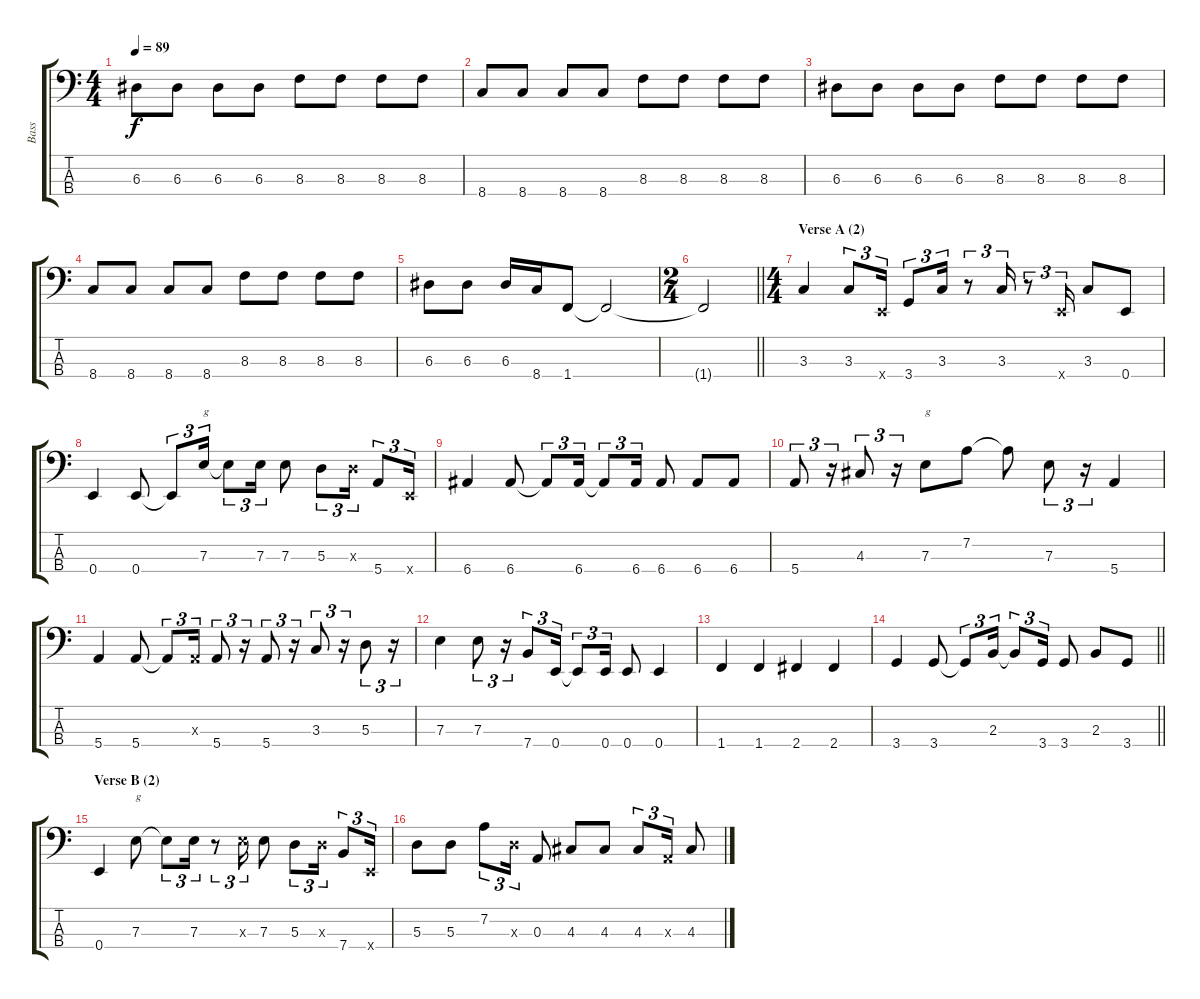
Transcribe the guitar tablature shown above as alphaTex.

\track ("Bass" "Bass") {instrument electricbassfinger}
\staff {score tabs}
\tuning (G2 D2 A1 E1) {hide}
\ts (4 4)
\tempo 89
\clef f4
\ks c
6.3.8{dy f} 6.3.8 6.3.8 6.3.8 8.3.8 8.3.8 8.3.8 8.3.8 |
8.4.8 8.4.8 8.4.8 8.4.8 8.3.8 8.3.8 8.3.8 8.3.8 |
6.3.8 6.3.8 6.3.8 6.3.8 8.3.8 8.3.8 8.3.8 8.3.8 |
8.4.8 8.4.8 8.4.8 8.4.8 8.3.8 8.3.8 8.3.8 8.3.8 |
6.3.8 6.3.8 6.3.16 8.4.16 1.4.8 1.4{t}.2 |
\ts (2 4)
\barLineRight lightlight
1.4{t}.2 |
\ts (4 4)
\section ("" "Verse A (2)")
3.3.4 3.3.8{tu (3 2)} 0.4{x}.16{tu (3 2)} 3.4.8{tu (3 2)} 3.3.16{tu (3 2)} r.8{tu (3 2)} 3.3.16{tu (3 2)} r.8{tu (3 2)} 0.4{x}.16{tu (3 2)} 3.3.8 0.4.8 |
0.4.4 0.4.8 0.4{t}.8{tu (3 2)} 7.3.16{tu (3 2) txt "g"} 7.3{t}.8{tu (3 2)} 7.3.16{tu (3 2)} 7.3.8 5.3.8{tu (3 2)} 5.3{x}.16{tu (3 2)} 5.4.8{tu (3 2)} 0.4{x}.16{tu (3 2)} |
6.4.4 6.4.8 6.4{t}.8{tu (3 2)} 6.4.16{tu (3 2)} 6.4{t}.8{tu (3 2)} 6.4.16{tu (3 2)} 6.4.8 6.4.8 6.4.8 |
5.4.8{tu (3 2)} r.16{tu (3 2)} 4.3.8{tu (3 2)} r.16{tu (3 2)} 7.3.8{txt "g"} 7.2.8 7.2{t}.8 7.3.8{tu (3 2)} r.16{tu (3 2)} 5.4.4 |
5.4.4 5.4.8 5.4{t}.8{tu (3 2)} 0.3{x}.16{tu (3 2)} 5.4.8{tu (3 2)} r.16{tu (3 2)} 5.4.8{tu (3 2)} r.16{tu (3 2)} 3.3.8{tu (3 2)} r.16{tu (3 2)} 5.3.8{tu (3 2)} r.16{tu (3 2)} |
7.3.4 7.3.8{tu (3 2)} r.16{tu (3 2)} 7.4.8{tu (3 2)} 0.4.16{tu (3 2)} 0.4{t}.8{tu (3 2)} 0.4.16{tu (3 2)} 0.4.8 0.4.4 |
1.4.4 1.4.4 2.4.4 2.4.4 |
\barLineRight lightlight
3.4.4 3.4.8 3.4{t}.8{tu (3 2)} 2.3.16{tu (3 2)} 2.3{t}.8{tu (3 2)} 3.4.16{tu (3 2)} 3.4.8 2.3.8 3.4.8 |
\section ("" "Verse B (2)")
0.4.4 7.3.8{txt "g"} 7.3{t}.8{tu (3 2)} 7.3.16{tu (3 2)} r.8{tu (3 2)} 7.3{x}.16{tu (3 2)} 7.3.8 5.3.8{tu (3 2)} 5.3{x}.16{tu (3 2)} 7.4.8{tu (3 2)} 0.4{x}.16{tu (3 2)} |
5.3.8 5.3.8 7.2.8{tu (3 2)} 5.3{x}.16{tu (3 2)} 0.3.8 4.3.8 4.3.8 4.3.8{tu (3 2)} 0.3{x}.16{tu (3 2)} 4.3.8
